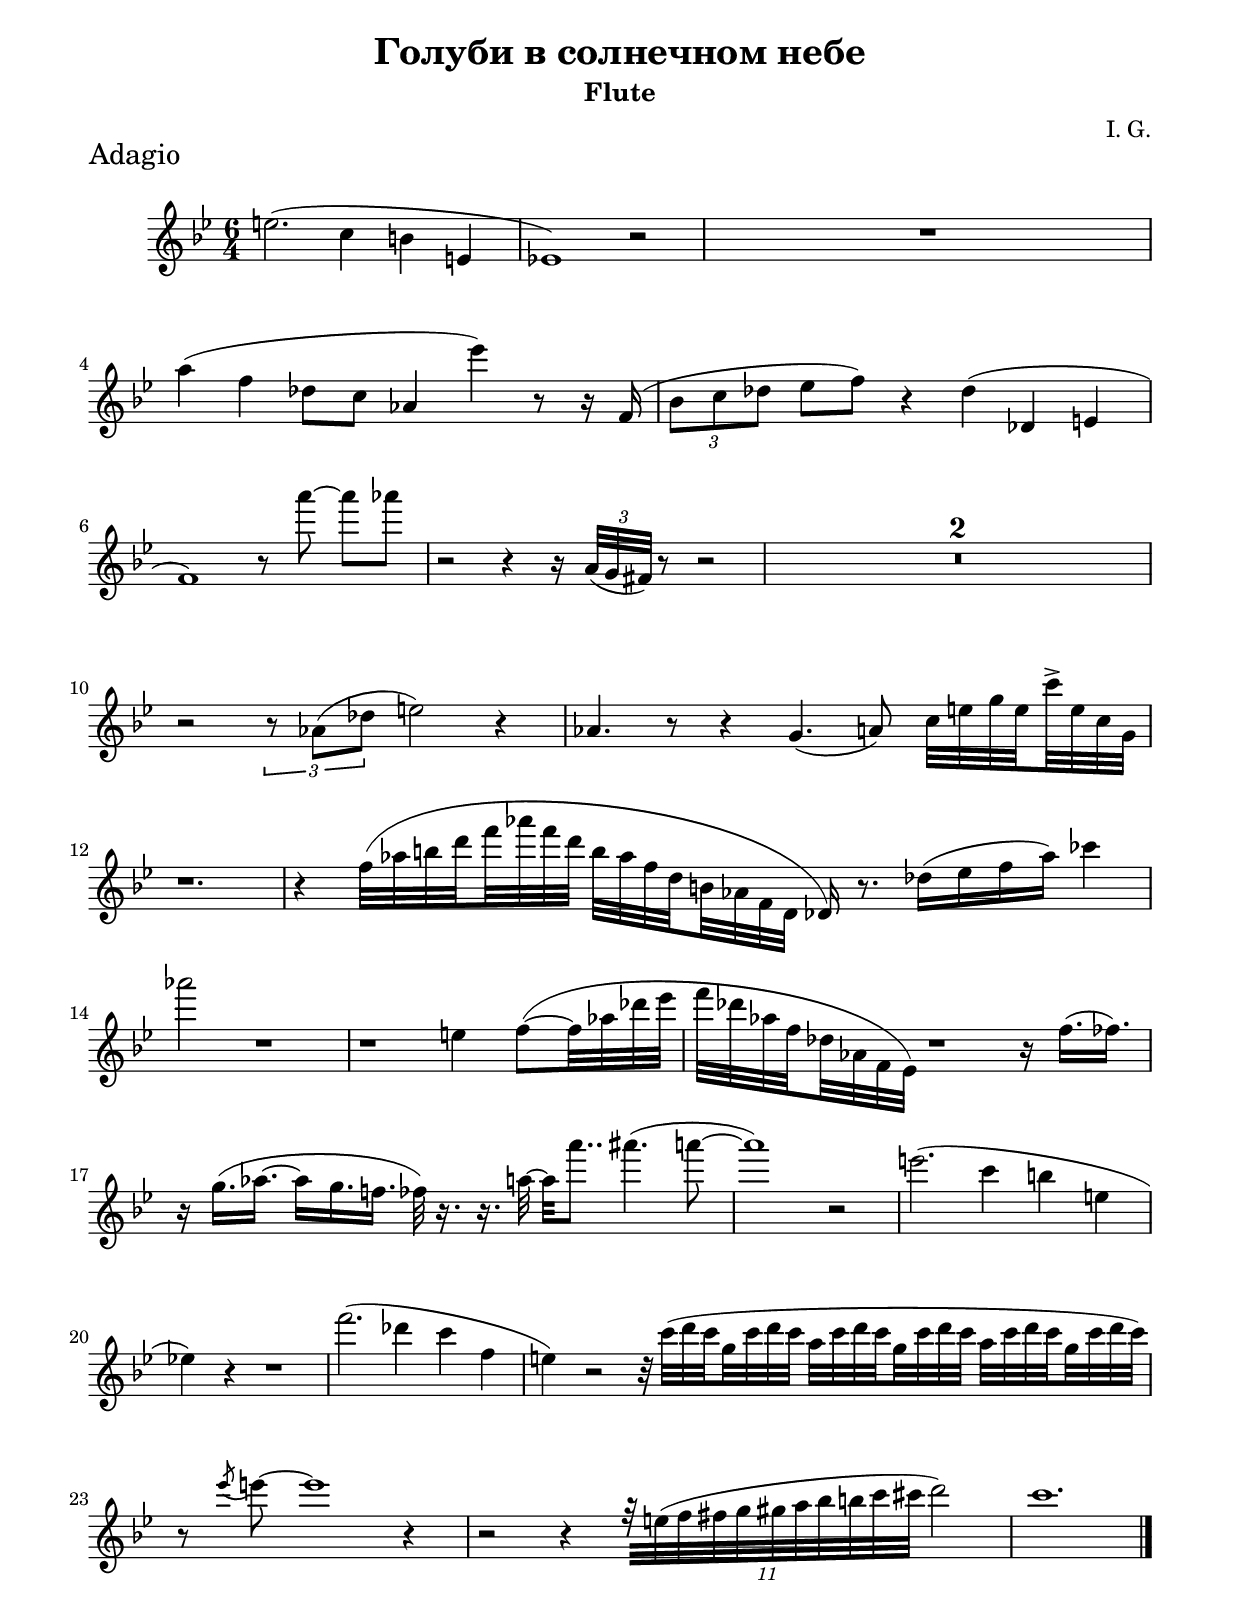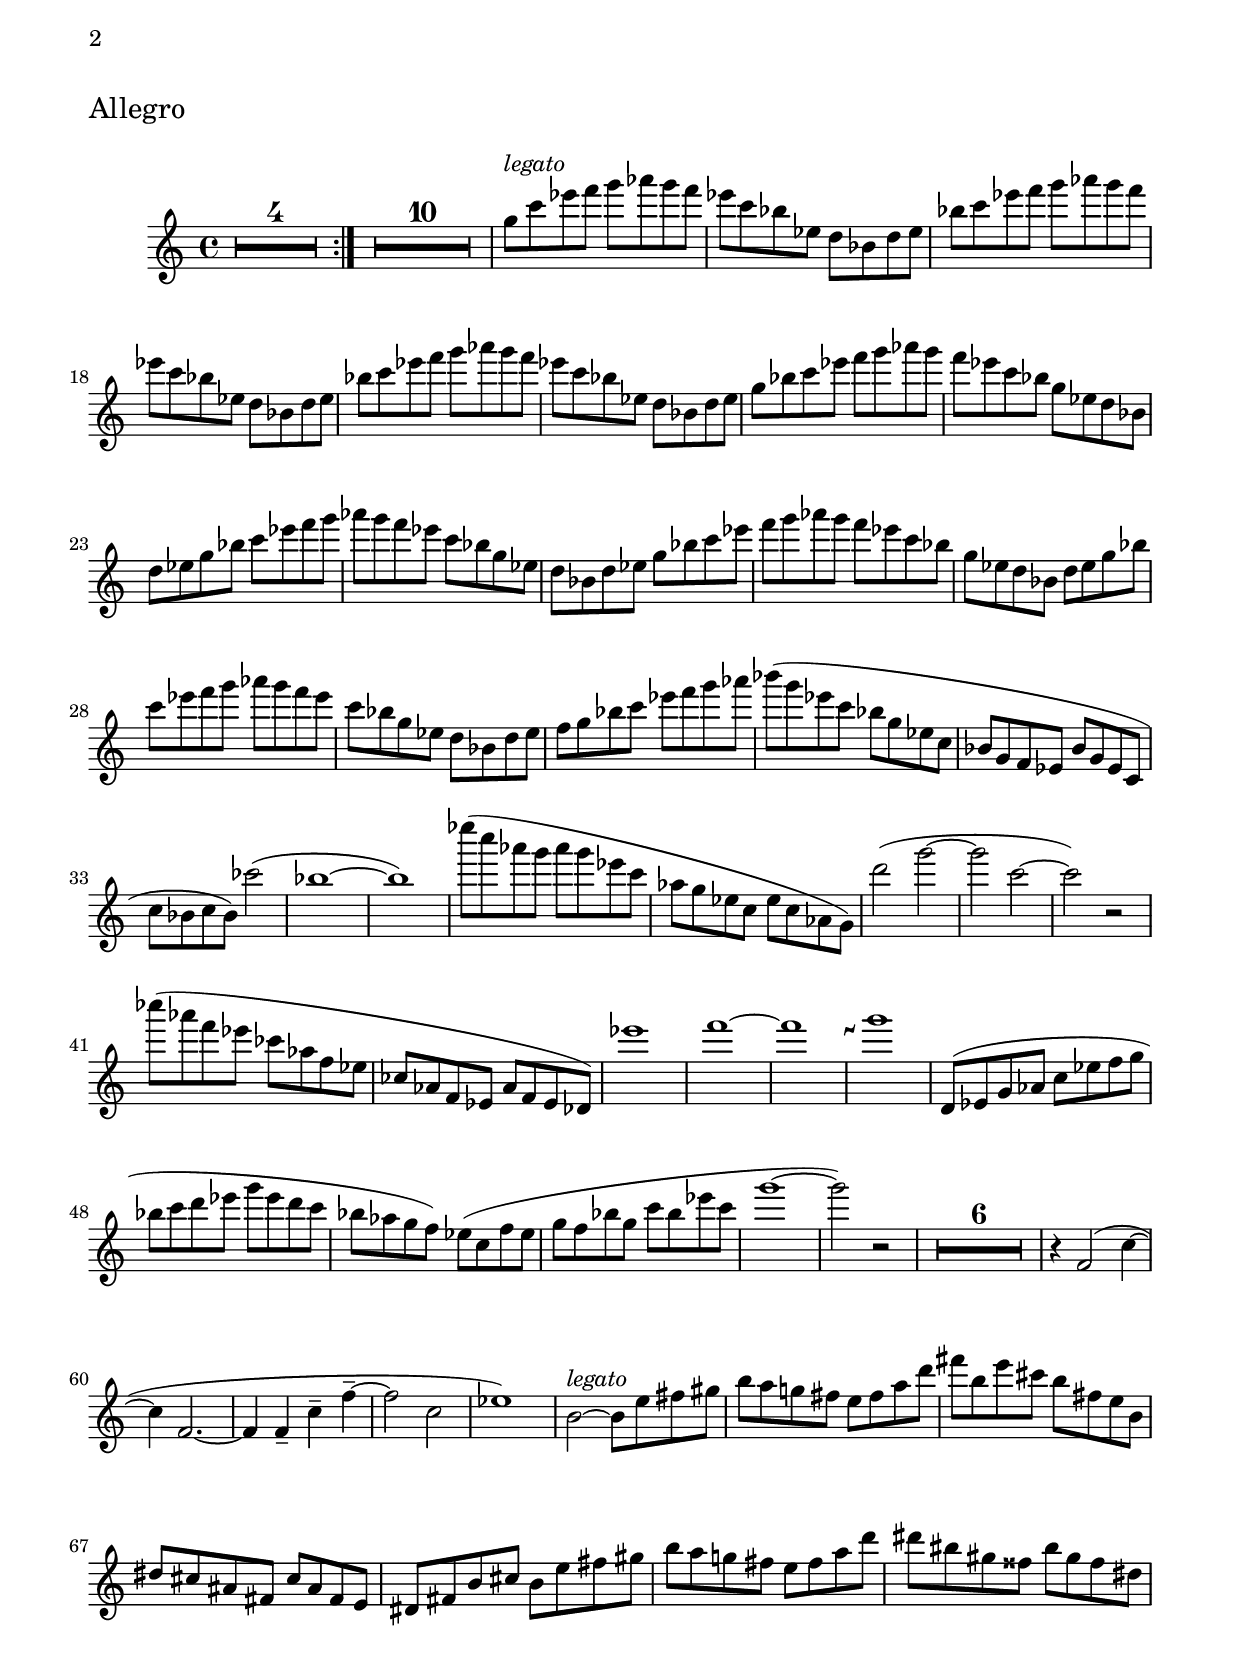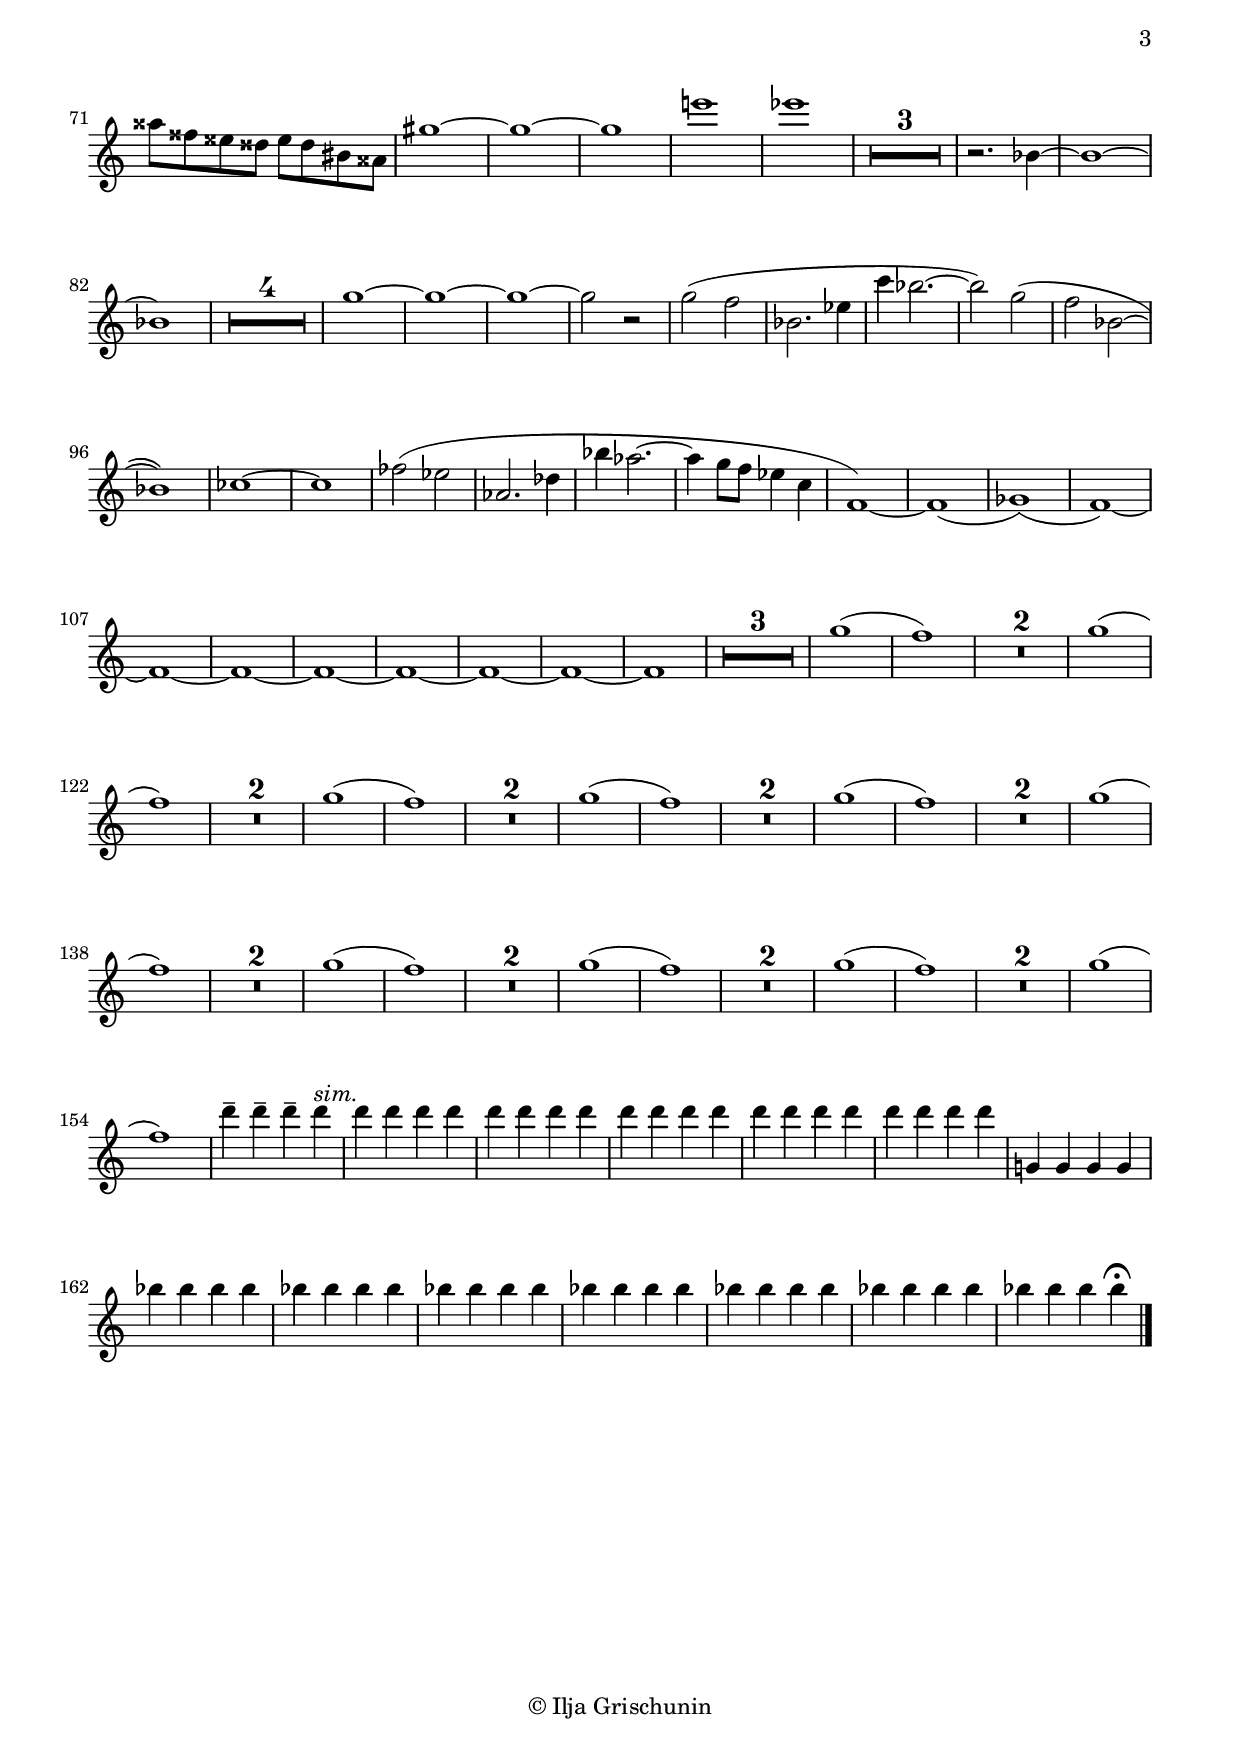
\version "2.19.15"
%\version "2.18.0"

\language "deutsch"

\header {
  title = "Голуби в солнечном небе"
  subtitle = "Flute"
  %meter = "Adagio"
  composer = "I. G."
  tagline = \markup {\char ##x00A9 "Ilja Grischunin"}
}

\paper {
  #(set-paper-size "a4")
  top-system-spacing.basic-distance = #15
  top-markup-spacing.basic-distance = #8
  score-markup-spacing.basic-distance = #20
  markup-system-spacing.basic-distance = #5
  score-system-spacing.basic-distance = #20
  system-system-spacing.basic-distance = #18
  last-bottom-spacing.basic-distance = #16
  left-margin = 15
  right-margin = 15
  %two-sided = ##t
  %inner-margin = 25
  %outer-margin = 15
  print-all-headers = ##t
}

\layout {
  indent = 10
  \context {
    \Score
    %\remove "Bar_number_engraver"
  }
}
\version "2.19.15"

\language "deutsch"

fluteMusicErste = \relative {
  \time 6/4
  \key b \major
  \compressFullBarRests
  \override MultiMeasureRest.expand-limit = #2
  \set Timing.beamExceptions = #'()
  \set Timing.baseMoment = #(ly:make-moment 1 4)
  \set Timing.beatStructure = #'(1 1 1 1 1 1)
  e''2.( c4 h e, es!1) r2 R1. a'4( f des8 c as4 es'') r8 r16 f,,(
  \times 2/3 {b8 c des} es8 f) r4 des( des, e f1) r8 a''~ a as
  r2 r4 r16 \times 2/3{a,,32( g fis)} r8 r2 R1.*2
  r2 \times 2/3 {r8 as( des} e2) r4
  \set subdivideBeams = ##t
  \set baseMoment = #(ly:make-moment 1 8)
  \set beatStructure = #'(2 2 2 2 2 2)
  as,4. r8 r4 g4.( a8) c32 e g e c'-> e, c g r1.
  r4 f'32( as h d f as f d h as f d 
  h as f d des16) r8. 
  \set subdivideBeams = ##f
  des'16( es f as) ces4 as'2 r1
  \set subdivideBeams = ##t
  r e,4 f8~( f32 as des es f des as f des as f es) r1
  r16 f'16.( fes) r16 g16.( as~ as16 g16. f! fes32) r16.
  r a32~ a a'8.. ais4.( a8~ a1) r2
  e2.( c4 h e, es!4) r4 r1 f'2.( des4 c f, e) r2
  r32 c'( d c g c d c a c d c g c d c a c d c g c d c)
  r8 \acciaccatura es8 e~ e1 r4 r2 r4
  \times 8/11 {r32[ e,( f fis g gis a b h c cis]} d2) c1.
  \bar "|."
}

fluteMusicZweite = \relative {
  \compressFullBarRests
  \override MultiMeasureRest.expand-limit = #2
  %\once\override Score.RehearsalMark.extra-offset = #'(15 . 0)
  %\mark\markup { \text \small {Wiederholen viermal \italic { ad lib. } }}
  R1*4 \bar ":|." R1*10
  g''8^\markup {\italic legato} c es f
  \repeat unfold 2 {g as g f es c b es, d b d es b' c es f} g as g f es c b
  \repeat unfold 4 {es, d b d es g b c es f g as g f es c b g}
  es d b d es f g b c es f g as
  b( g es c b g es c b g f es b' g es c c' b c b) ces'2( b1~ b)
  es'8( c as g as g es c as g es c es c as g) d''2( g~ g c,~ c) r
  ces'8( as f es ces as f es ces as f es as f es des) es''1 f~
  \override Glissando.style = #'trill
  #(define afterGraceFraction (cons 15 16))
  \afterGrace f {\hideNotes d16\glissando \unHideNotes} g1
  d,,8( es g as c es f g b c d es g es d c b as g f) es( c f es 
  g f b g c b es c g'1~ g2) r R1*6 r4 f,,2( c'4~ c f,2.~ f4 f-- c'-- f--~
  f2 c es1)
  h2~^\markup {\italic legato} h8 e fis gis h a g! fis e fis a d
  fis h, e cis h fis e h dis cis ais fis cis' ais fis e
  dis fis h cis h e fis gis h a g! fis e fis a d
  dis his gis fisis his gis fisis dis
  aisis' fisis eisis disis eisis disis his aisis gis'1~ gis~ gis e'! es
  R1*3 r2. b,4~ b1~ b R1*4 g'1~ g~ g~ g2 r
  g( f b,2. es4 c' b2.~ b2) g( f b,~ b1) ces~ ces
  fes2( es as,2. des4 b' as2.~ as4 g8 f es4 c f,1~) f( ges)( 
  f)~ f~ f~ f~ f~ f~ f~ f R1*3 g'1( f)
  \repeat unfold 9 {R1*2 g1( f)} d'4-- d-- d-- d^\markup {\italic sim.}
  \repeat unfold 20 {d4} g,,! g g g \repeat unfold 27 {b'} b\fermata
  \bar "|."
}

fluteDynamicZweite = {
  s1*4
}

%\include "../dynamic.ly"
\score {
  <<
    \new Staff \fluteMusicErste
    %\new Dynamics \dynamic
  >>
  \header {
    title = ##f
    subtitle = ##f
    meter = \markup {\fontsize #2 "Adagio"}
    composer = ##f
  }
}
\pageBreak
\score {
  <<
    \new Staff \fluteMusicZweite
    \new Dynamics \fluteDynamicZweite
  >>
  \header {
    title = ##f
    subtitle = ##f
    meter = \markup {\fontsize #2 "Allegro"}
    composer = ##f
  }
}
